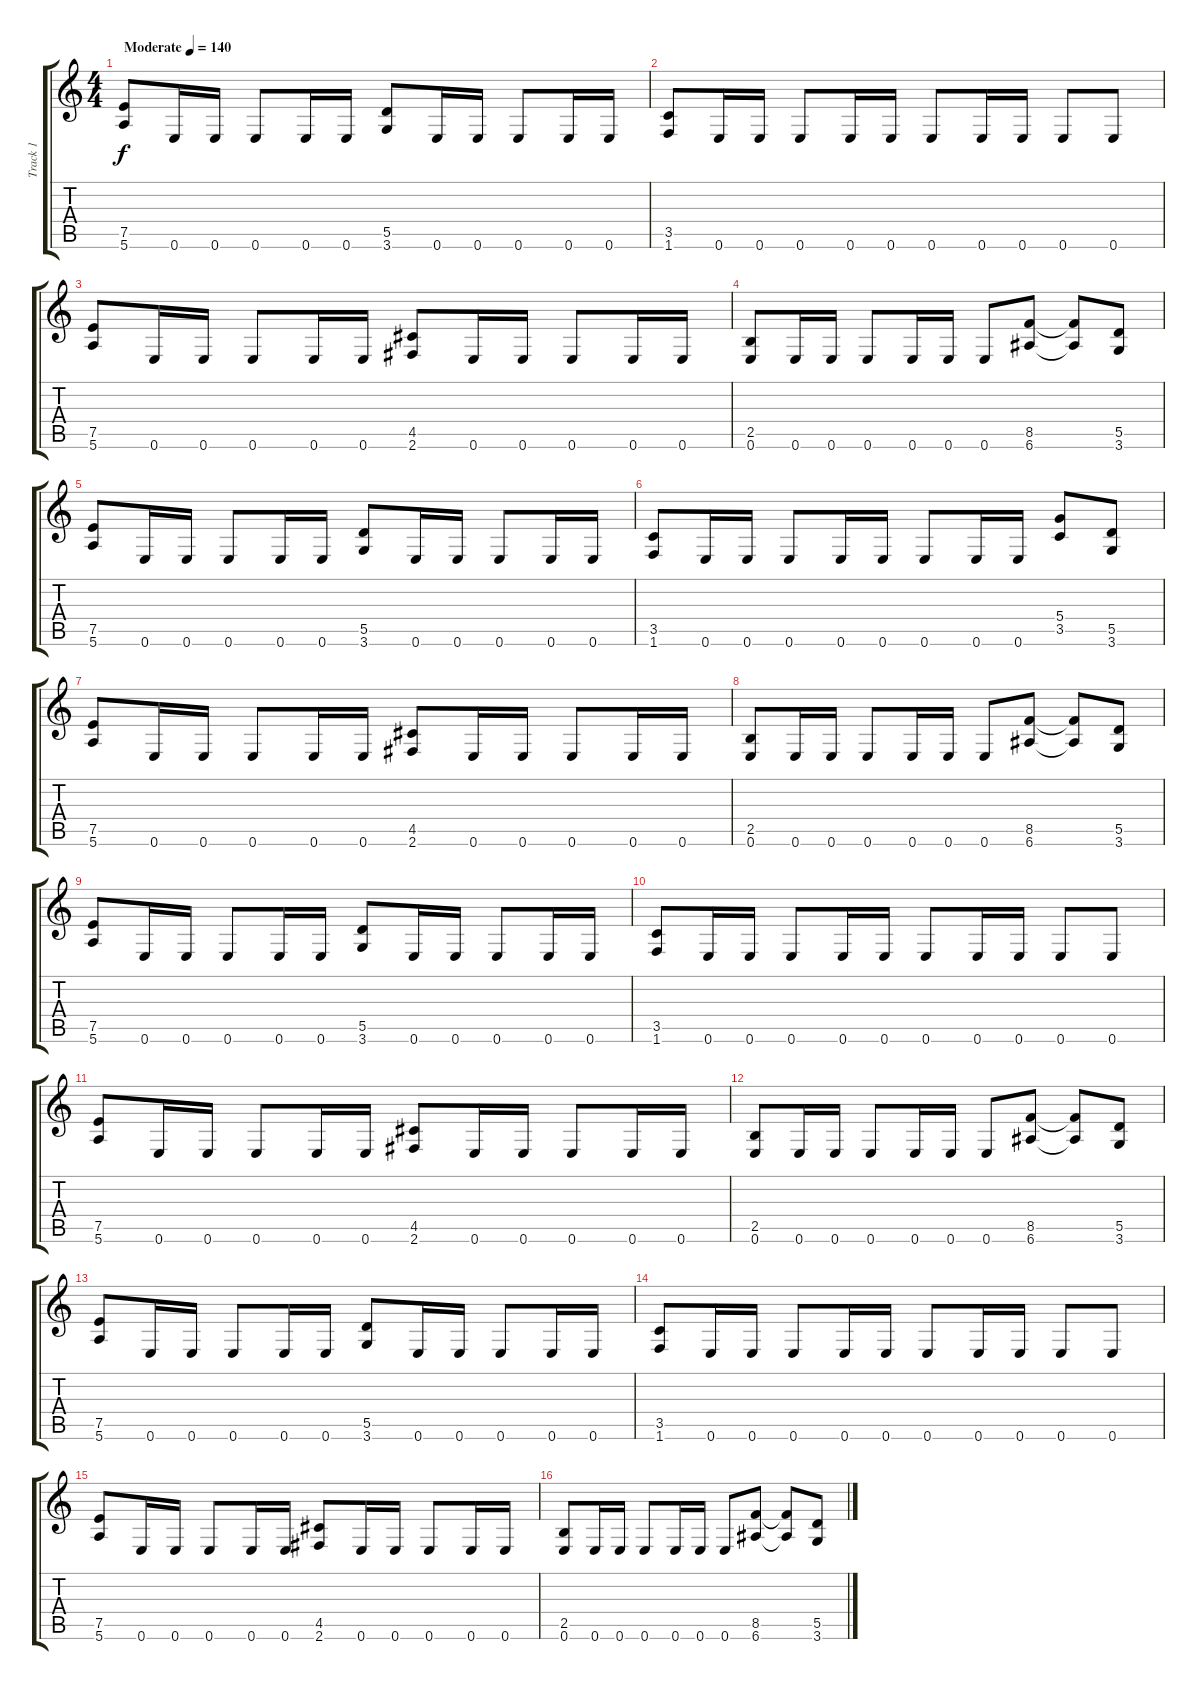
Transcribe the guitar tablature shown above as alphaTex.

\track ("Track 1" "Track 1") {instrument distortionguitar}
\staff {score tabs}
\tuning (E4 B3 G3 D3 A2 E2) {hide}
\ts (4 4)
\tempo (140 "Moderate")
\clef g2
\ks c
(7.5 5.6).8{dy f instrument distortionguitar} 0.6.16 0.6.16 0.6.8 0.6.16 0.6.16 (5.5 3.6).8 0.6.16 0.6.16 0.6.8 0.6.16 0.6.16 |
(3.5 1.6).8 0.6.16 0.6.16 0.6.8 0.6.16 0.6.16 0.6.8 0.6.16 0.6.16 0.6.8 0.6.8 |
(7.5 5.6).8 0.6.16 0.6.16 0.6.8 0.6.16 0.6.16 (4.5 2.6).8 0.6.16 0.6.16 0.6.8 0.6.16 0.6.16 |
(2.5 0.6).8 0.6.16 0.6.16 0.6.8 0.6.16 0.6.16 0.6.8 (8.5 6.6).8 (8.5{t} 6.6{t}).8 (5.5 3.6).8 |
(7.5 5.6).8 0.6.16 0.6.16 0.6.8 0.6.16 0.6.16 (5.5 3.6).8 0.6.16 0.6.16 0.6.8 0.6.16 0.6.16 |
(3.5 1.6).8 0.6.16 0.6.16 0.6.8 0.6.16 0.6.16 0.6.8 0.6.16 0.6.16 (5.4 3.5).8 (5.5 3.6).8 |
(7.5 5.6).8 0.6.16 0.6.16 0.6.8 0.6.16 0.6.16 (4.5 2.6).8 0.6.16 0.6.16 0.6.8 0.6.16 0.6.16 |
(2.5 0.6).8 0.6.16 0.6.16 0.6.8 0.6.16 0.6.16 0.6.8 (8.5 6.6).8 (8.5{t} 6.6{t}).8 (5.5 3.6).8 |
(7.5 5.6).8 0.6.16 0.6.16 0.6.8 0.6.16 0.6.16 (5.5 3.6).8 0.6.16 0.6.16 0.6.8 0.6.16 0.6.16 |
(3.5 1.6).8 0.6.16 0.6.16 0.6.8 0.6.16 0.6.16 0.6.8 0.6.16 0.6.16 0.6.8 0.6.8 |
(7.5 5.6).8 0.6.16 0.6.16 0.6.8 0.6.16 0.6.16 (4.5 2.6).8 0.6.16 0.6.16 0.6.8 0.6.16 0.6.16 |
(2.5 0.6).8 0.6.16 0.6.16 0.6.8 0.6.16 0.6.16 0.6.8 (8.5 6.6).8 (8.5{t} 6.6{t}).8 (5.5 3.6).8 |
(7.5 5.6).8 0.6.16 0.6.16 0.6.8 0.6.16 0.6.16 (5.5 3.6).8 0.6.16 0.6.16 0.6.8 0.6.16 0.6.16 |
(3.5 1.6).8 0.6.16 0.6.16 0.6.8 0.6.16 0.6.16 0.6.8 0.6.16 0.6.16 0.6.8 0.6.8 |
(7.5 5.6).8 0.6.16 0.6.16 0.6.8 0.6.16 0.6.16 (4.5 2.6).8 0.6.16 0.6.16 0.6.8 0.6.16 0.6.16 |
(2.5 0.6).8 0.6.16 0.6.16 0.6.8 0.6.16 0.6.16 0.6.8 (8.5 6.6).8 (8.5{t} 6.6{t}).8 (5.5 3.6).8
